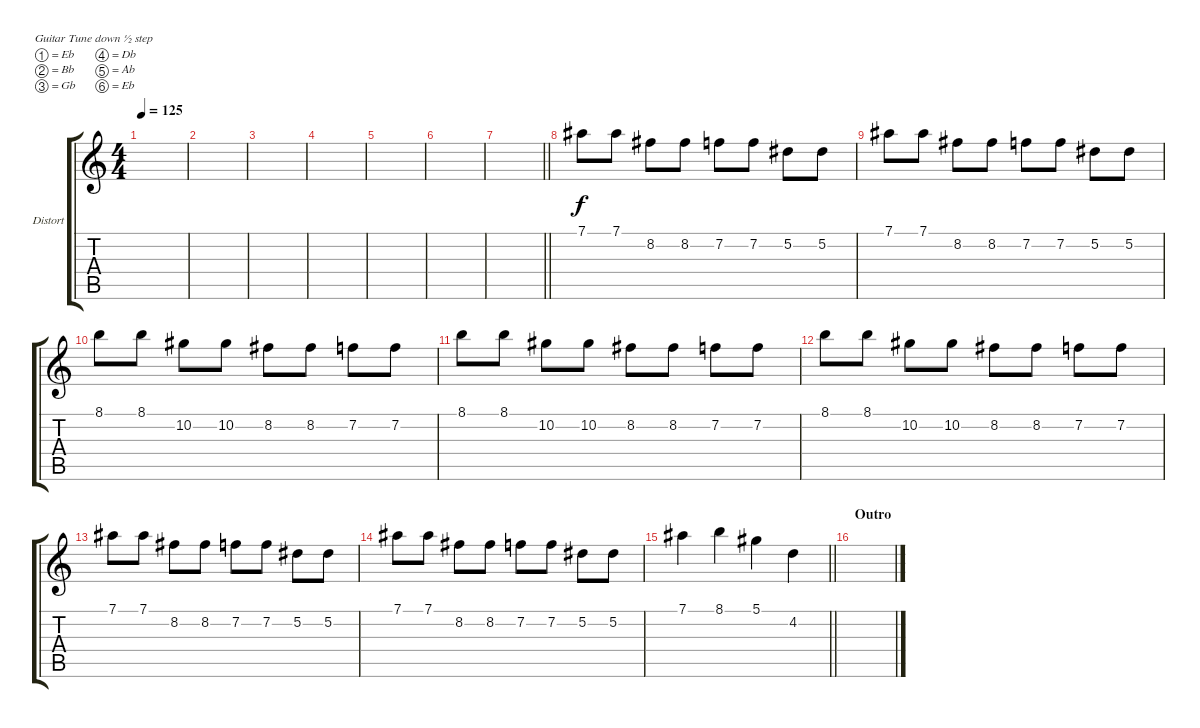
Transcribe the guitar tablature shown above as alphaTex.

\defaultSystemsLayout 4
\bracketExtendMode groupsimilarinstruments
\firstSystemTrackNameOrientation horizontal
\otherSystemsTrackNameOrientation horizontal
\chordDiagramsInScore
\track ("Distort" "Distort") {instrument distortionguitar}
\staff {score tabs}
\tuning (Eb4 Bb3 Gb3 Db3 Ab2 Eb2)
\ts (4 4)
\tempo 125
\clef g2
\ks c
|
|
|
|
|
|
\barLineRight lightlight
|
7.1.8 7.1.8 8.2.8 8.2.8 7.2.8 7.2.8 5.2.8 5.2.8 |
7.1.8 7.1.8 8.2.8 8.2.8 7.2.8 7.2.8 5.2.8 5.2.8 |
8.1.8 8.1.8 10.2.8 10.2.8 8.2.8 8.2.8 7.2.8 7.2.8 |
8.1.8 8.1.8 10.2.8 10.2.8 8.2.8 8.2.8 7.2.8 7.2.8 |
8.1.8 8.1.8 10.2.8 10.2.8 8.2.8 8.2.8 7.2.8 7.2.8 |
7.1.8 7.1.8 8.2.8 8.2.8 7.2.8 7.2.8 5.2.8 5.2.8 |
7.1.8 7.1.8 8.2.8 8.2.8 7.2.8 7.2.8 5.2.8 5.2.8 |
\barLineRight lightlight
7.1.4 8.1.4 5.1.4 4.2.4 |
\section ("" "Outro")
